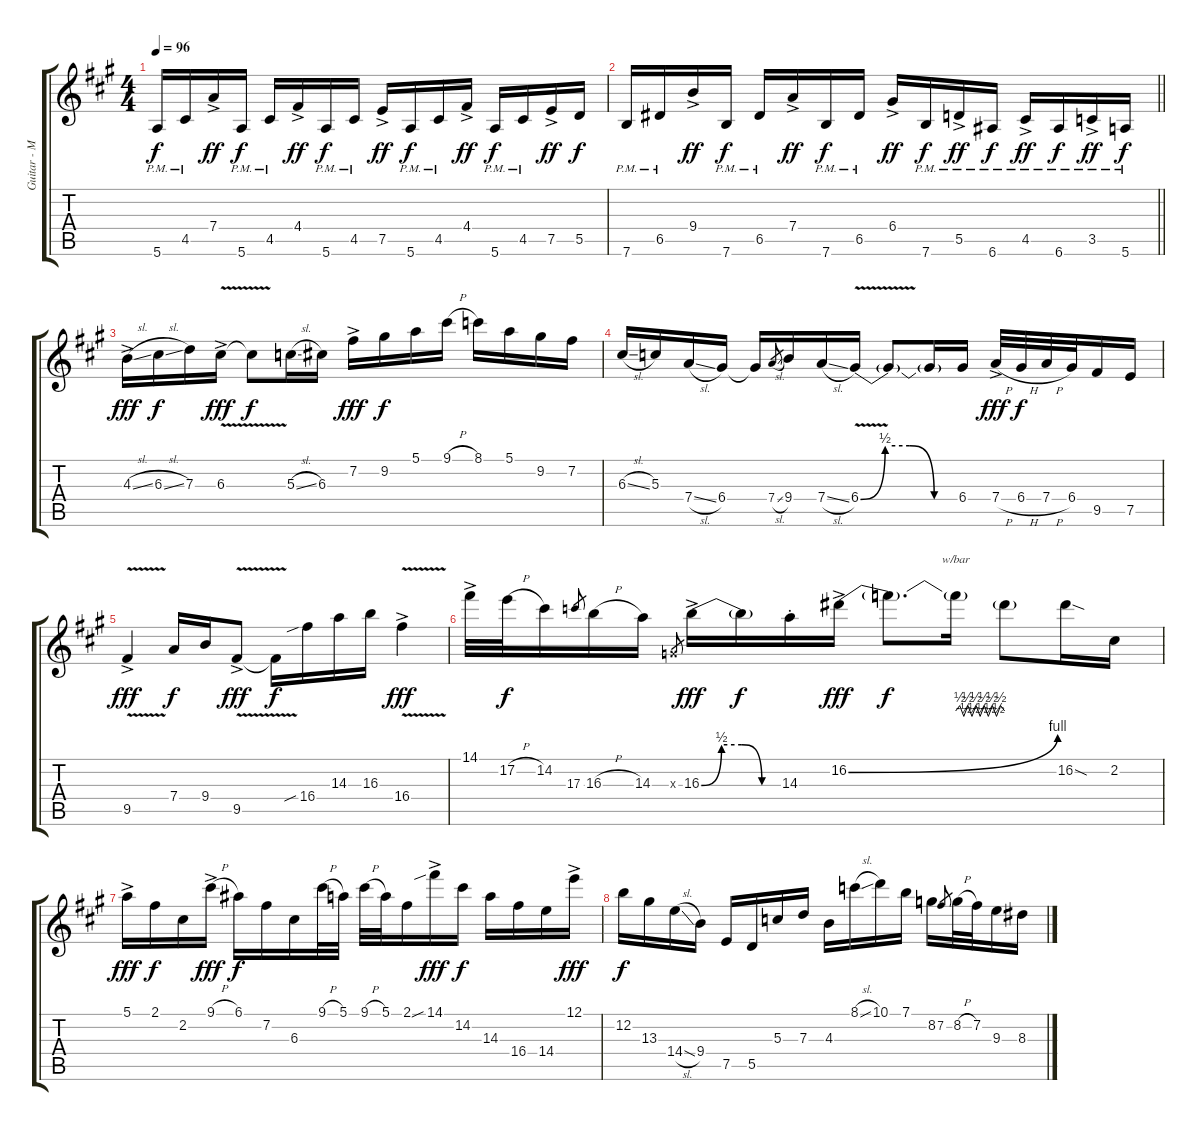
\track ("Guitar - Marty Friedman" "Guitar - M") {instrument overdrivenguitar}
\staff {score tabs}
\tuning (E4 B3 G3 D3 A2 E2) {hide}
\ts (4 4)
\tempo 96
\clef g2
\ks f#minor
5.6{pm}.16{dy f} 4.5{pm}.16 7.4{ac}.16{dy ff} 5.6{pm}.16{dy f} 4.5{pm}.16 4.4{ac}.16{dy ff} 5.6{pm}.16{dy f} 4.5{pm}.16 7.5{ac}.16{dy ff} 5.6{pm}.16{dy f} 4.5{pm}.16 4.4{ac}.16{dy ff} 5.6{pm}.16{dy f} 4.5{pm}.16 7.5{ac}.16{dy ff} 5.5.16{dy f} |
\barLineRight lightlight
7.6{pm}.16 6.5{pm}.16 9.4{ac}.16{dy ff} 7.6{pm}.16{dy f} 6.5{pm}.16 7.4{ac}.16{dy ff} 7.6{pm}.16{dy f} 6.5{pm}.16 6.4{ac}.16{dy ff} 7.6{pm}.16{dy f} 5.5{ac pm}.16{dy ff} 6.6{pm}.16{dy f} 4.5{ac pm}.16{dy ff} 6.6{pm}.16{dy f} 3.5{ac pm}.16{dy ff} 5.6{pm}.16{dy f} |
4.3{sl ac}.16{dy fff} 6.3{sl}.16{dy f} 7.3.16 6.3{v ac}.16{dy fff} 6.3{t}.8{dy f} 5.3{sl}.16 6.3.16 7.2{ac}.16{dy fff} 9.2.16{dy f} 5.1.16 9.1{h}.16 8.1.16 5.1.16 9.2.16 7.2.16 |
6.3{sl}.16 5.3.16 7.4{sl}.16 6.4.16 6.4{t}.16 7.4{sl}.8{gr} 9.4.16 7.4{sl}.16 6.4{be (custom 0 0 15 2 30 2 45 0 60 0) v}.16 6.4{t}.8 6.4{t}.16 6.4.16 7.4{h ac}.32{dy fff} 6.4{h}.32{dy f} 7.4{h}.32 6.4.32 9.5.16 7.5.16 |
9.5{v ac}.4{dy fff} 7.4.16{dy f} 9.4.16 9.5{v ac}.8{dy fff} 9.5{t}.16{dy f} 16.4{sib}.16 14.3.16 16.3.16 16.4{v ac}.4{dy fff} |
14.1{ac}.32 17.2{h}.32{dy f} 14.2.16 17.3.8{gr} 16.3{h}.16 14.3.16 0.3{x}.8{gr} 16.3{be (custom 0 0 15 2 30 2 45 0 60 0) ac}.16{dy fff} 16.3{t}.16{dy f} 14.3{st}.16 16.2{be (bend 0 0 60 4) ac}.16{dy fff} 16.2{t}.8{d dy f} 16.2{t}.16{tbe (custom default 0 0 5 2 10 -2 15 2 20 -2 25 2 30 -2 35 2 40 -2 45 2 50 -2 55 2 60 0)} 16.2{t}.8 16.2{sod}.16 2.2.16 |
5.1{ac}.16{dy fff} 2.1.16{dy f} 2.2.16 9.1{h ac}.16{dy fff} 6.1.16{dy f} 7.2.16 6.3.16 9.1{h}.32 5.1.32 9.1{h}.32 5.1.32 2.1.16 14.1{sib ac}.16{dy fff} 14.2.16{dy f} 14.3.16 16.4.16 14.4.16 12.1{ac}.16{dy fff} |
12.2.16{dy f} 13.3.16 14.4{sl}.16 9.4.16 7.5.16 5.5.16 5.3.16 7.3.16 4.3.16 8.1{sl}.16 10.1.16 7.1.16 8.2.16 7.2.8{gr} 8.2{h}.32 7.2.32 9.3.16 8.3.16
